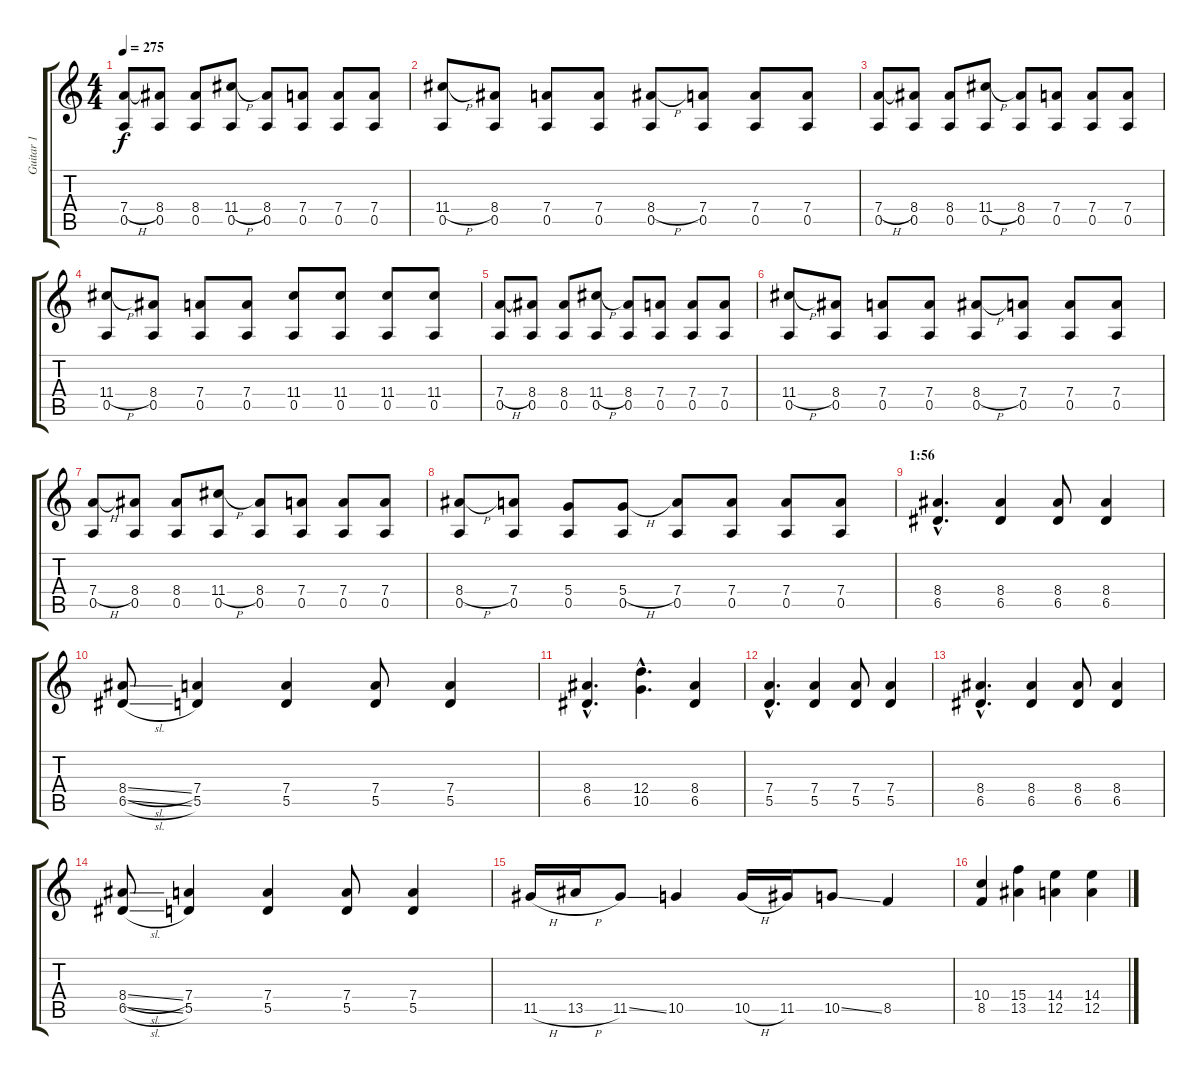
\track ("Guitar 1" "Guitar 1") {instrument distortionguitar}
\staff {score tabs}
\tuning (E4 B3 G3 D3 A2 E2) {hide}
\ts (4 4)
\tempo 275
\clef g2
\ks c
(7.4{h} 0.5).8{dy f} (8.4 0.5).8 (8.4 0.5).8 (11.4{h} 0.5).8 (8.4 0.5).8 (7.4 0.5).8 (7.4 0.5).8 (7.4 0.5).8 |
(11.4{h} 0.5).8 (8.4 0.5).8 (7.4 0.5).8 (7.4 0.5).8 (8.4{h} 0.5).8 (7.4 0.5).8 (7.4 0.5).8 (7.4 0.5).8 |
(7.4{h} 0.5).8 (8.4 0.5).8 (8.4 0.5).8 (11.4{h} 0.5).8 (8.4 0.5).8 (7.4 0.5).8 (7.4 0.5).8 (7.4 0.5).8 |
(11.4{h} 0.5).8 (8.4 0.5).8 (7.4 0.5).8 (7.4 0.5).8 (11.4 0.5).8 (11.4 0.5).8 (11.4 0.5).8 (11.4 0.5).8 |
(7.4{h} 0.5).8 (8.4 0.5).8 (8.4 0.5).8 (11.4{h} 0.5).8 (8.4 0.5).8 (7.4 0.5).8 (7.4 0.5).8 (7.4 0.5).8 |
(11.4{h} 0.5).8 (8.4 0.5).8 (7.4 0.5).8 (7.4 0.5).8 (8.4{h} 0.5).8 (7.4 0.5).8 (7.4 0.5).8 (7.4 0.5).8 |
(7.4{h} 0.5).8 (8.4 0.5).8 (8.4 0.5).8 (11.4{h} 0.5).8 (8.4 0.5).8 (7.4 0.5).8 (7.4 0.5).8 (7.4 0.5).8 |
(8.4{h} 0.5).8 (7.4 0.5).8 (5.4 0.5).8 (5.4{h} 0.5).8 (7.4 0.5).8 (7.4 0.5).8 (7.4 0.5).8 (7.4 0.5).8 |
\section ("" "1:56")
(8.4{hac} 6.5{hac}).4{d} (8.4 6.5).4 (8.4 6.5).8 (8.4 6.5).4 |
(8.4{sl} 6.5{sl}).8 (7.4 5.5).4 (7.4 5.5).4 (7.4 5.5).8 (7.4 5.5).4 |
(8.4{hac} 6.5{hac}).4{d} (12.4{hac} 10.5{hac}).4{d} (8.4 6.5).4 |
(7.4{hac} 5.5{hac}).4{d} (7.4 5.5).4 (7.4 5.5).8 (7.4 5.5).4 |
(8.4{hac} 6.5{hac}).4{d} (8.4 6.5).4 (8.4 6.5).8 (8.4 6.5).4 |
(8.4{sl} 6.5{sl}).8 (7.4 5.5).4 (7.4 5.5).4 (7.4 5.5).8 (7.4 5.5).4 |
11.5{h}.16 13.5{h}.16 11.5{ss}.8 10.5.4 10.5{h}.16 11.5.16 10.5{ss}.8 8.5.4 |
(10.4 8.5).4 (15.4 13.5).4 (14.4 12.5).4 (14.4 12.5).4
